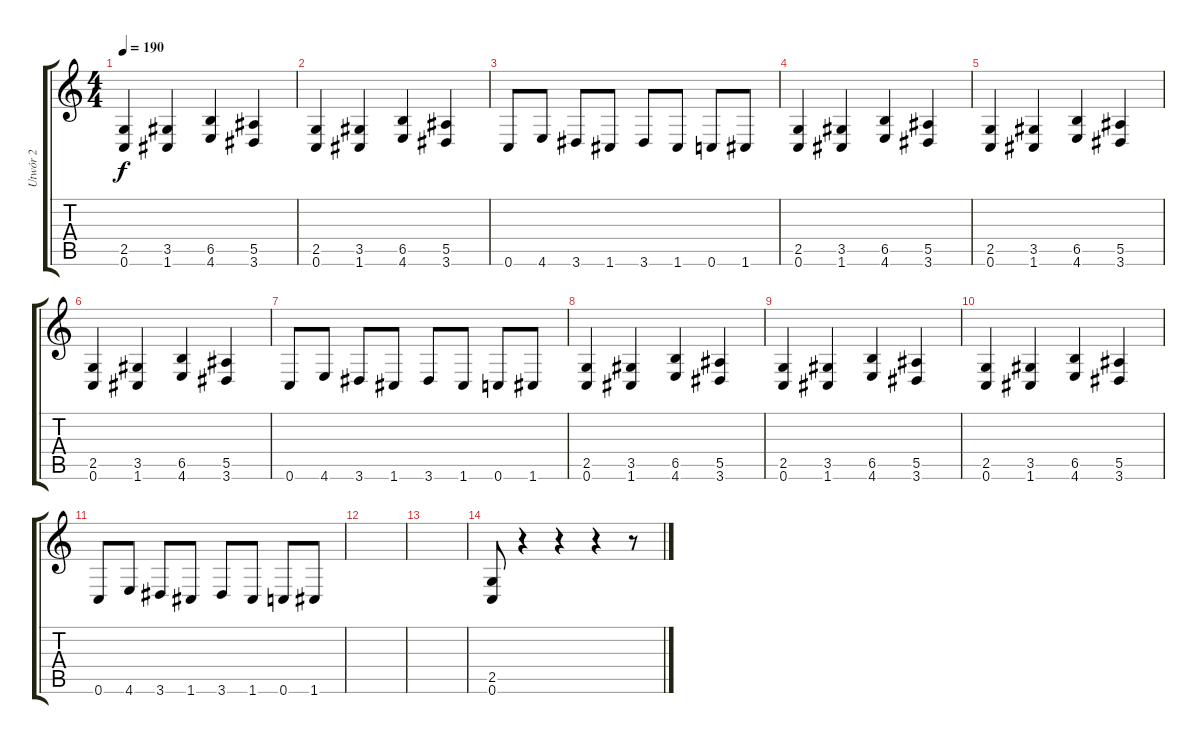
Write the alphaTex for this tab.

\track ("Utwór 2" "Utwór 2") {instrument overdrivenguitar}
\staff {score tabs}
\tuning (C4 G3 Eb3 Bb2 F2 C2) {hide}
\ts (4 4)
\tempo 190
\clef g2
\ks c
(2.5 0.6).4{dy f} (3.5 1.6).4 (6.5 4.6).4 (5.5 3.6).4 |
(2.5 0.6).4 (3.5 1.6).4 (6.5 4.6).4 (5.5 3.6).4 |
0.6.8 4.6.8 3.6.8 1.6.8 3.6.8 1.6.8 0.6.8 1.6.8 |
(2.5 0.6).4 (3.5 1.6).4 (6.5 4.6).4 (5.5 3.6).4 |
(2.5 0.6).4 (3.5 1.6).4 (6.5 4.6).4 (5.5 3.6).4 |
(2.5 0.6).4 (3.5 1.6).4 (6.5 4.6).4 (5.5 3.6).4 |
0.6.8 4.6.8 3.6.8 1.6.8 3.6.8 1.6.8 0.6.8 1.6.8 |
(2.5 0.6).4 (3.5 1.6).4 (6.5 4.6).4 (5.5 3.6).4 |
(2.5 0.6).4 (3.5 1.6).4 (6.5 4.6).4 (5.5 3.6).4 |
(2.5 0.6).4 (3.5 1.6).4 (6.5 4.6).4 (5.5 3.6).4 |
0.6.8 4.6.8 3.6.8 1.6.8 3.6.8 1.6.8 0.6.8 1.6.8 |
|
|
(2.5 0.6).8 r.4 r.4 r.4 r.8
